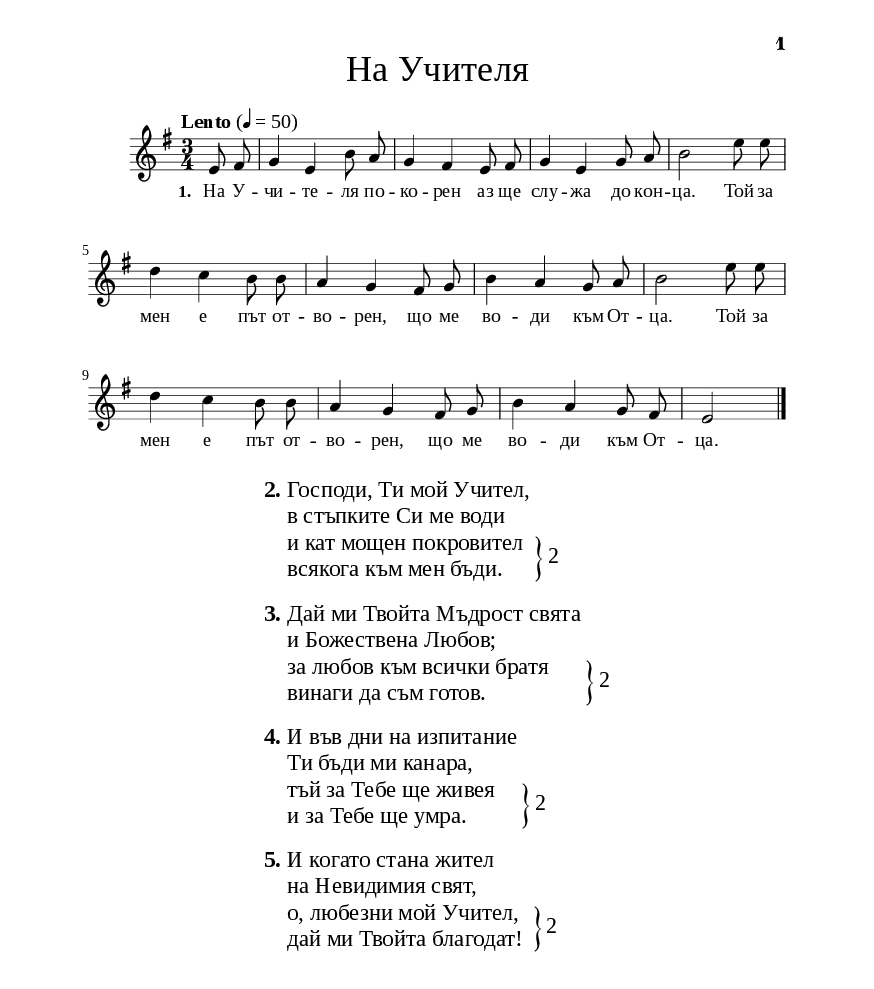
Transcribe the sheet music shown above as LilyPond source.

\version "2.24.4"

% include paper part and global functions
\include "include/globals.ily"

"rightBraces037" = \markup {
  \column {
    % repeat braces
    \translate #'(0 . -8 )
    \right-brace #22
  }
  \column {
    % repeat numbers
    \translate #'(0 . -8.5 )
    2
  }
}



\bookpart {
  \label #'ref037
  \tocItem \markup "На Учителя"
  \include "include/bookpart-paper.ily"
  \score {
    \include "include/score-layout.ily"

    \new Voice \absolute {
      \clef treble
      \key e \minor
      \time 3/4
      \tempoFunc "Lento" 4 "50"
      \autoBeamOff
      \partial 4
      \autoBeamOff
      e'8 fis'8 | g'4 e'4 b'8 a'8 | g'4 fis'4 e'8 fis'8 | g'4 e'4 g'8 a'8 |  b'2 e''8  e''8 \break
      d''4 c''4 b'8 b'8 | a'4 g'4 fis'8 g'8 | b'4 a'4 g'8 a'8 | b'2 e''8 e''8 \break
      | d''4 c''4 b'8 b'8 | a'4 g'4 fis'8 g'8 | b'4 a'4 g'8 fis'8 | e'2 \bar "|."\break
    }

    \addlyrics {
      \set stanza = "1. " На У --  чи -- те -- ля по -- ко -- рен аз ще слу -- жа
      до кон -- ца. Той за мен е път от -- во --
      рен, що ме во -- ди към От -- ца. Той за мен
      е път от -- во -- рен, що ме во -- ди към От -- ца.
    }

    \header {
      title = \titleFunc #'ref_desc_15 "На Учителя" "Na Učitelja"
    }

    \midi{}

  } % score


  \markup \abs-fontsize #11 \override #`(baseline-skip . ,bgCoupletBaselineSkip) {
    \fill-line {
      \column {
        \line {
          \bold "2."
          \column {
            "Господи, Ти мой Учител,"
            "в стъпките Си ме води"
            "и кат мощен покровител"
            "всякога към мен бъди. "
          }\"rightBraces037"
        }
        \vspace #1
        \line {
          \bold "3."
          \column {
            "Дай ми Твойта Мъдрост свята"
            "и Божествена Любов;"
            "за любов към всички братя"
            "винаги да съм готов."
          }\"rightBraces037"
        }
        \vspace #1
        \line {
          \bold "4."
          \column {
            "И във дни на изпитание"
            "Ти бъди ми канара,"
            "тъй за Тебе ще живея "
            "и за Тебе ще умра."
          }\"rightBraces037"
        }
        \vspace #1

        \line {
          \bold "5."
          \column {
            "И когато стана жител "
            "на Невидимия свят, "
            "о, любезни мой Учител,"
            "дай ми Твойта благодат! "
          }\"rightBraces037"
        }
      }
    }
  }

} % bookpart
